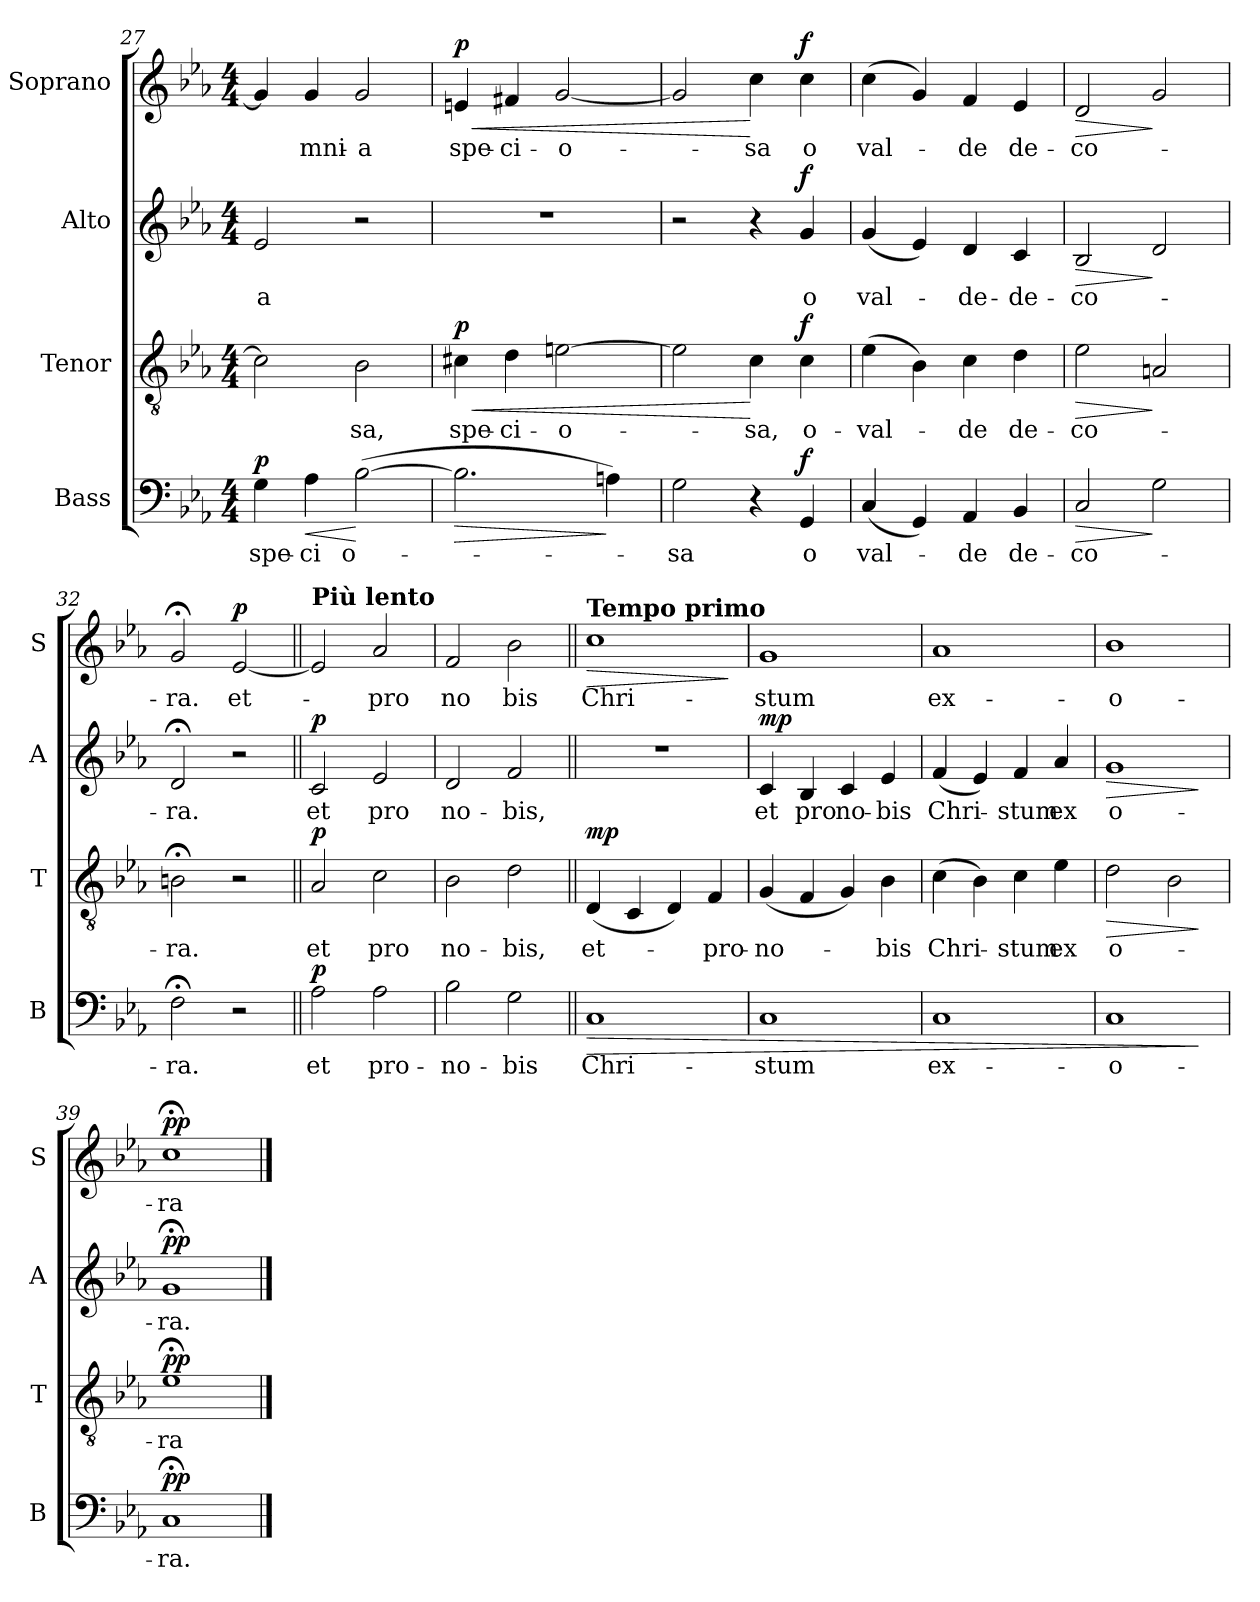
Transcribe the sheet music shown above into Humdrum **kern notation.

**kern	**text	**dynam	**kern	**text	**dynam	**kern	**text	**dynam	**kern	**text	**dynam
*part4	*part4	*part4	*part3	*part3	*part3	*part2	*part2	*part2	*part1	*part1	*part1
*staff4	*staff4	*staff4	*staff3	*staff3	*staff3	*staff2	*staff2	*staff2	*staff1	*staff1	*staff1
*I"Bass	*	*	*I"Tenor	*	*	*I"Alto	*	*	*I"Soprano	*	*
*I'B	*	*	*I'T	*	*	*I'A	*	*	*I'S	*	*
*clefF4	*	*	*clefGv2	*	*	*clefG2	*	*	*clefG2	*	*
*k[b-e-a-]	*	*	*k[b-e-a-]	*	*	*k[b-e-a-]	*	*	*k[b-e-a-]	*	*
*E-:	*	*	*E-:	*	*	*E-:	*	*	*E-:	*	*
*M4/4	*	*	*M4/4	*	*	*M4/4	*	*	*M4/4	*	*
=27	=27	=27	=27	=27	=27	=27	=27	=27	=27	=27	=27
!	!LO:LY:b	!LO:DY:b	!	!	!	!	!LO:LY:b	!	!	!	!
4G\	spe-	p	2c\]	.	.	2e-/	-a	.	4g/]	.	.
!	!LO:LY:b	!LO:HP:b	!	!	!	!	!	!	!	!LO:LY:b	!
4A-\	-ci	<	.	.	.	.	.	.	4g/	-mni-	.
!	!LO:LY:b	!	!	!LO:LY:b	!	!	!	!	!	!LO:LY:b	!
(>[2B-\	o-	[	2B-\	-sa,	.	2r	.	.	2g/	-a	.
=28	=28	=28	=28	=28	=28	=28	=28	=28	=28	=28	=28
!	!	!LO:HP:b	!	!LO:LY:b	!LO:HP:b	!	!	!	!	!LO:LY:b	!LO:HP:b
!	!	!	!	!	!LO:DY:n=1:b	!	!	!	!	!	!LO:DY:n=1:b
2.B-\]	.	>	4c#X\	spe-	< p	1r	.	.	4en/	spe-	< p
!	!	!	!	!LO:LY:b	!	!	!	!	!	!LO:LY:b	!
.	.	.	4d\	-ci-	.	.	.	.	4f#X/	-ci-	.
!	!	!	!	!LO:LY:b	!	!	!	!	!	!LO:LY:b	!
.	.	.	[2en\	-o-	.	.	.	.	[2g/	-o-	.
4An\)	.	]	.	.	.	.	.	.	.	.	.
=29	=29	=29	=29	=29	=29	=29	=29	=29	=29	=29	=29
!	!LO:LY:b	!	!	!	!	!	!	!	!	!	!
2G\	-sa	.	2e\]	.	.	2r	.	.	2g/]	.	.
!	!	!	!	!LO:LY:b	!	!	!	!	!	!LO:LY:b	!
4r	.	.	4c\	-sa,	[	4r	.	.	4cc\	-sa	[
!	!LO:LY:b	!LO:DY:b	!	!LO:LY:b	!LO:DY:b	!	!LO:LY:b	!LO:DY:b	!	!LO:LY:b	!LO:DY:b
4GG/	o	f	4c\	o-	f	4g/	o	f	4cc\	o	f
=30	=30	=30	=30	=30	=30	=30	=30	=30	=30	=30	=30
!	!LO:LY:b	!	!	!LO:LY:b	!	!	!LO:LY:b	!	!	!LO:LY:b	!
(<4C/	val-	.	(>4e-\	-val-	.	(<4g/	val-	.	(>4cc\	val-	.
4GG/)	.	.	4B-\)	.	.	4e-/)	.	.	4g/)	.	.
!	!LO:LY:b	!	!	!LO:LY:b	!	!	!LO:LY:b	!	!	!LO:LY:b	!
4AA-/	-de	.	4c\	-de	.	4d/	-de-	.	4f/	-de	.
!	!LO:LY:b	!	!	!LO:LY:b	!	!	!LO:LY:b	!	!	!LO:LY:b	!
4BB-/	de-	.	4d\	de-	.	4c/	-de-	.	4e-/	de-	.
=31	=31	=31	=31	=31	=31	=31	=31	=31	=31	=31	=31
!	!LO:LY:b	!LO:HP:b	!	!LO:LY:b	!LO:HP:b	!	!LO:LY:b	!LO:HP:b	!	!LO:LY:b	!LO:HP:b
2C/	-co-	>	2e-\	-co-	>	2B-/	-co-	>	2d/	-co-	>
2G\	.	]	2An/	.	]	2d/	.	]	2g/	.	]
!!LO:LB:g=z
=32	=32	=32	=32	=32	=32	=32	=32	=32	=32	=32	=32
!	!LO:LY:b	!	!	!LO:LY:b	!	!	!LO:LY:b	!	!	!LO:LY:b	!
2F;<\	-ra.	.	2Bn;<\	-ra.	.	2d;</	-ra.	.	2g;</	-ra.	.
!	!	!	!	!	!	!	!	!	!	!LO:LY:b	!LO:DY:b
2r	.	.	2r	.	.	2r	.	.	[2e-/	et-	p
=33||	=33||	=33||	=33||	=33||	=33||	=33||	=33||	=33||	=33||	=33||	=33||
!	!	!	!	!	!	!	!	!	!LO:TX:a:B:t=Più lento	!	!
!	!LO:LY:b	!LO:DY:b	!	!LO:LY:b	!LO:DY:b	!	!LO:LY:b	!LO:DY:b	!	!	!
2A-\	et	p	2A-/	et	p	2c/	et	p	2e-/]	.	.
!	!LO:LY:b	!	!	!LO:LY:b	!	!	!LO:LY:b	!	!	!LO:LY:b	!
2A-\	pro-	.	2c\	pro	.	2e-/	pro	.	2a-/	-pro	.
=34	=34	=34	=34	=34	=34	=34	=34	=34	=34	=34	=34
!	!LO:LY:b	!	!	!LO:LY:b	!	!	!LO:LY:b	!	!	!LO:LY:b	!
2B-\	-no-	.	2B-\	no-	.	2d/	no-	.	2f/	no	.
!	!LO:LY:b	!	!	!LO:LY:b	!	!	!LO:LY:b	!	!	!LO:LY:b	!
2G\	-bis	.	2d\	-bis,	.	2f/	-bis,	.	2b-\	bis	.
=35||	=35||	=35||	=35||	=35||	=35||	=35||	=35||	=35||	=35||	=35||	=35||
!	!	!	!	!	!	!	!	!	!LO:TX:a:B:t=Tempo primo	!	!
!	!LO:LY:b	!LO:HP:b	!	!LO:LY:b	!LO:DY:b	!	!	!	!	!LO:LY:b	!LO:HP:b
1C	Chri-	>	(<4D/	et-	mp	1r	.	.	1cc	Chri-	>
.	.	.	4C/	.	.	.	.	.	.	.	.
.	.	.	4D/)	.	.	.	.	.	.	.	.
!	!	!	!	!LO:LY:b	!	!	!	!	!	!	!
.	.	.	4F/	-pro-	.	.	.	.	.	.	.
.	.	.	.	.	.	.	.	.	.	.	]
=36	=36	=36	=36	=36	=36	=36	=36	=36	=36	=36	=36
!	!LO:LY:b	!	!	!LO:LY:b	!	!	!LO:LY:b	!LO:DY:b	!	!LO:LY:b	!
1C	-stum	.	(<4G/	-no-	.	4c/	et	mp	1g	-stum	.
!	!	!	!	!	!	!	!LO:LY:b	!	!	!	!
.	.	.	4F/	.	.	4B-/	pro	.	.	.	.
!	!	!	!	!	!	!	!LO:LY:b	!	!	!	!
.	.	.	4G/)	.	.	4c/	no-	.	.	.	.
!	!	!	!	!LO:LY:b	!	!	!LO:LY:b	!	!	!	!
.	.	.	4B-\	-bis	.	4e-/	-bis	.	.	.	.
=37	=37	=37	=37	=37	=37	=37	=37	=37	=37	=37	=37
!	!LO:LY:b	!	!	!LO:LY:b	!	!	!LO:LY:b	!	!	!LO:LY:b	!
1C	ex-	.	(>4c\	Chri-	.	(<4f/	Chri-	.	1a-	ex-	.
.	.	.	4B-\)	.	.	4e-/)	.	.	.	.	.
!	!	!	!	!LO:LY:b	!	!	!LO:LY:b	!	!	!	!
.	.	.	4c\	-stum	.	4f/	-stum	.	.	.	.
!	!	!	!	!LO:LY:b	!	!	!LO:LY:b	!	!	!	!
.	.	.	4e-\	ex	.	4a-/	ex	.	.	.	.
=38	=38	=38	=38	=38	=38	=38	=38	=38	=38	=38	=38
!	!LO:LY:b	!	!	!LO:LY:b	!LO:HP:b	!	!LO:LY:b	!LO:HP:b	!	!LO:LY:b	!
1C	-o-	.	2d\	o-	>	1g	o-	>	1b-	-o-	.
.	.	.	2B-\	.	.	.	.	.	.	.	.
.	.	]	.	.	]	.	.	]	.	.	.
=39	=39	=39	=39	=39	=39	=39	=39	=39	=39	=39	=39
!	!LO:LY:b	!LO:DY:b	!	!LO:LY:b	!LO:DY:b	!	!LO:LY:b	!LO:DY:b	!	!LO:LY:b	!LO:DY:b
1C;<	-ra.	pp	1e-;<	-ra	pp	1g;<	-ra.	pp	1cc;<	-ra	pp
==	==	==	==	==	==	==	==	==	==	==	==
*-	*-	*-	*-	*-	*-	*-	*-	*-	*-	*-	*-
